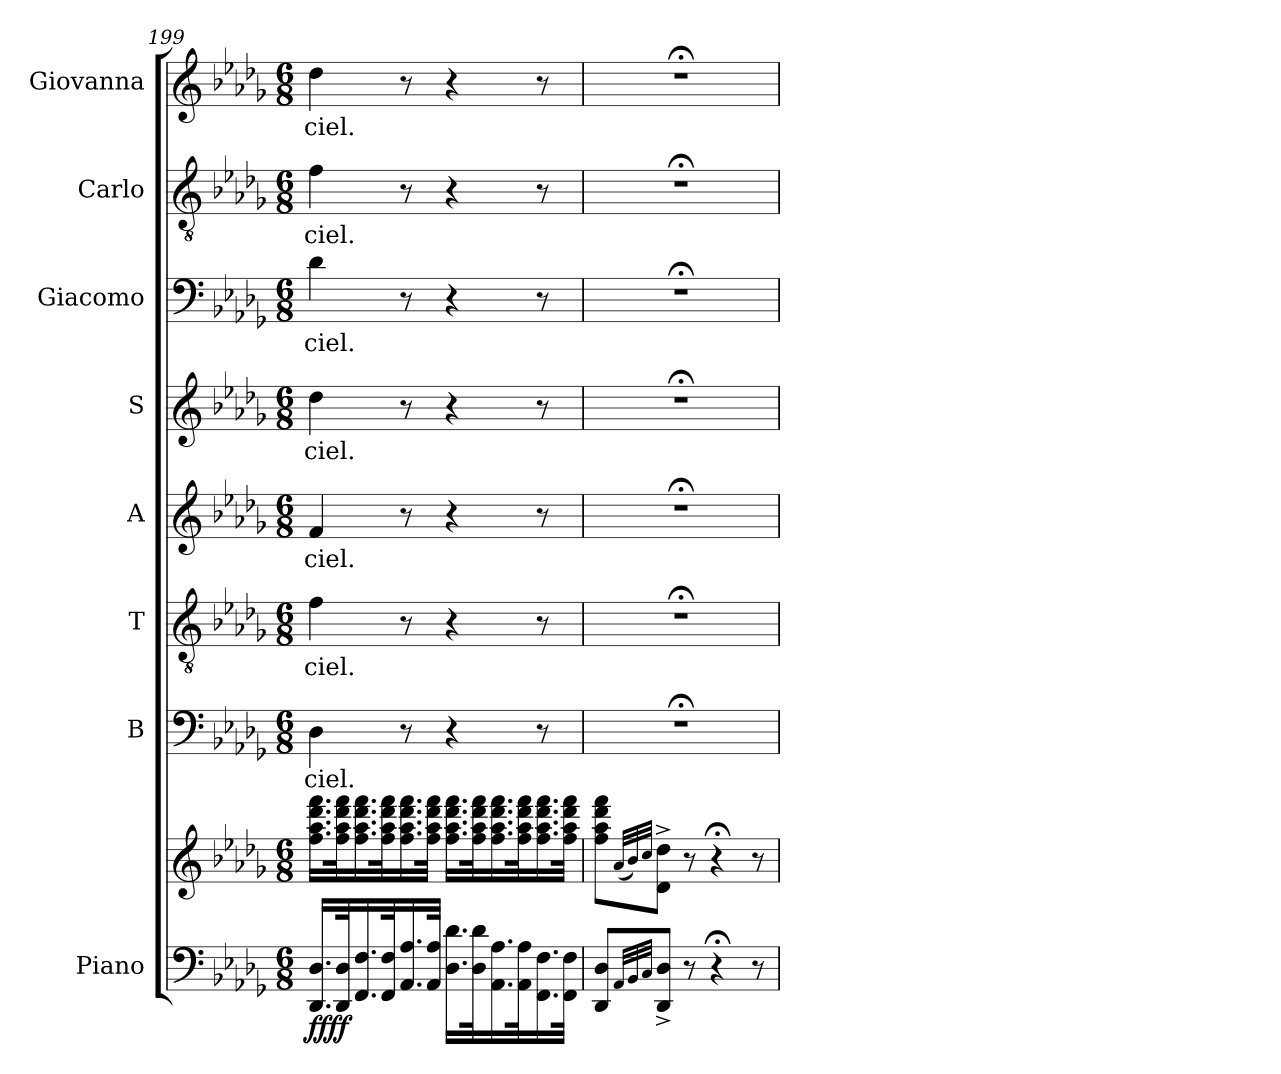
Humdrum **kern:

**kern	**kern	**dynam	**kern	**text	**kern	**text	**kern	**text	**kern	**text	**kern	**text	**kern	**text	**kern	**text
*part8	*part8	*part8	*part7	*part7	*part6	*part6	*part5	*part5	*part4	*part4	*part3	*part3	*part2	*part2	*part1	*part1
*staff9	*staff8	*staff8/9	*staff7	*staff7	*staff6	*staff6	*staff5	*staff5	*staff4	*staff4	*staff3	*staff3	*staff2	*staff2	*staff1	*staff1
*I"Piano	*	*	*I"B	*	*I"T	*	*I"A	*	*I"S	*	*I"Giacomo	*	*I"Carlo	*	*I"Giovanna	*
*I'Pno	*	*	*I'B	*	*I'T	*	*I'A	*	*I'S	*	*	*	*	*	*	*
!!LO:PB:g=z
*clefF4	*clefG2	*	*clefF4	*	*clefGv2	*	*clefG2	*	*clefG2	*	*clefF4	*	*clefGv2	*	*clefG2	*
*k[b-e-a-d-g-]	*k[b-e-a-d-g-]	*	*k[b-e-a-d-g-]	*	*k[b-e-a-d-g-]	*	*k[b-e-a-d-g-]	*	*k[b-e-a-d-g-]	*	*k[b-e-a-d-g-]	*	*k[b-e-a-d-g-]	*	*k[b-e-a-d-g-]	*
*M6/8	*M6/8	*	*M6/8	*	*M6/8	*	*M6/8	*	*M6/8	*	*M6/8	*	*M6/8	*	*M6/8	*
=199	=199	=199	=199	=199	=199	=199	=199	=199	=199	=199	=199	=199	=199	=199	=199	=199
!	!	!LO:DY:b=2	!	!LO:LY:b	!	!LO:LY:b	!	!LO:LY:b	!	!LO:LY:b	!	!LO:LY:b	!	!LO:LY:b	!	!LO:LY:b
!	!	!LO:DY:n=1:b	!	!	!	!	!	!	!	!	!	!	!	!	!	!
16.DD-/ 16.D-/LL	16.ff\ 16.aa-\ 16.ddd-\ 16.fff\LL	ff ff	4D-\	ciel.	4f\	ciel.	4f/	ciel.	4dd-\	ciel.	4d-\	ciel.	4f\	ciel.	4dd-\	ciel.
32DD-/ 32D-/K	32ff\ 32aa-\ 32ddd-\ 32fff\K	.	.	.	.	.	.	.	.	.	.	.	.	.	.	.
16.FF/ 16.F/	16.ff\ 16.aa-\ 16.ddd-\ 16.fff\	.	.	.	.	.	.	.	.	.	.	.	.	.	.	.
32FF/ 32F/K	32ff\ 32aa-\ 32ddd-\ 32fff\K	.	.	.	.	.	.	.	.	.	.	.	.	.	.	.
16.AA-/ 16.A-/	16.ff\ 16.aa-\ 16.ddd-\ 16.fff\	.	8r	.	8r	.	8r	.	8r	.	8r	.	8r	.	8r	.
32AA-/ 32A-/JJk	32ff\ 32aa-\ 32ddd-\ 32fff\JJk	.	.	.	.	.	.	.	.	.	.	.	.	.	.	.
16.D-\ 16.d-\LL	16.ff\ 16.aa-\ 16.ddd-\ 16.fff\LL	.	4r	.	4r	.	4r	.	4r	.	4r	.	4r	.	4r	.
32D-\ 32d-\K	32ff\ 32aa-\ 32ddd-\ 32fff\K	.	.	.	.	.	.	.	.	.	.	.	.	.	.	.
16.AA-\ 16.A-\	16.ff\ 16.aa-\ 16.ddd-\ 16.fff\	.	.	.	.	.	.	.	.	.	.	.	.	.	.	.
32AA-\ 32A-\K	32ff\ 32aa-\ 32ddd-\ 32fff\K	.	.	.	.	.	.	.	.	.	.	.	.	.	.	.
16.FF\ 16.F\	16.ff\ 16.aa-\ 16.ddd-\ 16.fff\	.	8r	.	8r	.	8r	.	8r	.	8r	.	8r	.	8r	.
32FF\ 32F\JJk	32ff\ 32aa-\ 32ddd-\ 32fff\JJk	.	.	.	.	.	.	.	.	.	.	.	.	.	.	.
=200	=200	=200	=200	=200	=200	=200	=200	=200	=200	=200	=200	=200	=200	=200	=200	=200
8DD-/ 8D-/L	8ff\ 8aa-\ 8ddd-\ 8fff\L	.	2.r;<	.	2.r;<	.	2.r;<	.	2.r;<	.	2.r;<	.	2.r;<	.	2.r;<	.
32qAA-/LLL	(32qa-/LLL	.	.	.	.	.	.	.	.	.	.	.	.	.	.	.
32qBB-/	32qb-/)	.	.	.	.	.	.	.	.	.	.	.	.	.	.	.
32qC/JJJ	32qcc/JJJ	.	.	.	.	.	.	.	.	.	.	.	.	.	.	.
8DD-/^ 8D-/^J	8d-\^ 8dd-\^J	.	.	.	.	.	.	.	.	.	.	.	.	.	.	.
8r	8r	.	.	.	.	.	.	.	.	.	.	.	.	.	.	.
4r;<	4r;<	.	.	.	.	.	.	.	.	.	.	.	.	.	.	.
8r	8r	.	.	.	.	.	.	.	.	.	.	.	.	.	.	.
=	=	=	=	=	=	=	=	=	=	=	=	=	=	=	=	=
*-	*-	*-	*-	*-	*-	*-	*-	*-	*-	*-	*-	*-	*-	*-	*-	*-
